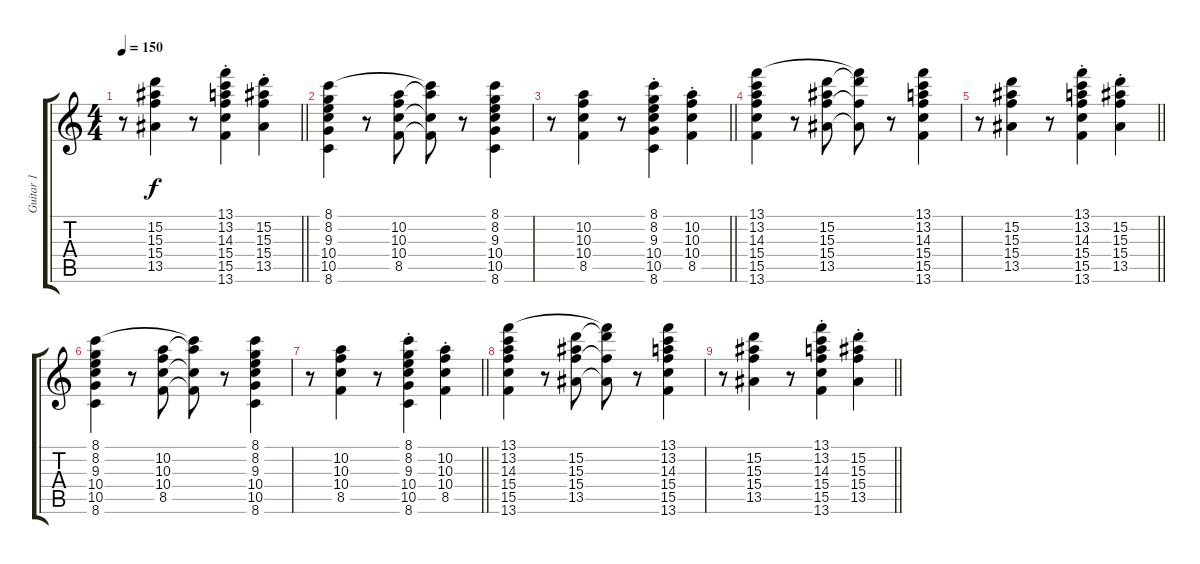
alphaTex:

\track ("Guitar 1" "Guitar 1") {instrument distortionguitar}
\staff {score tabs}
\tuning (E4 B3 G3 D3 A2 E2) {hide}
\ts (4 4)
\tempo 150
\clef g2
\barLineRight lightlight
\ks c
r.8{dy f} (15.2 15.3 15.4 13.5).4 r.8 (13.1{st} 13.2{st} 14.3{st} 15.4{st} 15.5{st} 13.6{st}).4 (15.2{st} 15.3{st} 15.4{st} 13.5{st}).4 |
(8.1 8.2 9.3 10.4 10.5 8.6).4 r.8 (10.2 10.3 10.4 8.5).8 (8.1{t} 10.2{t} 10.4{t} 8.5{t}).8 r.8 (8.1 8.2 9.3 10.4 10.5 8.6).4 |
\barLineRight lightlight
r.8 (10.2 10.3 10.4 8.5).4 r.8 (8.1{st} 8.2{st} 9.3{st} 10.4{st} 10.5{st} 8.6{st}).4 (10.2{st} 10.3{st} 10.4{st} 8.5{st}).4 |
(13.1 13.2 14.3 15.4 15.5 13.6).4 r.8 (15.2 15.3 15.4 13.5).8 (13.1{t} 15.2{t} 15.4{t} 13.5{t}).8 r.8 (13.1 13.2 14.3 15.4 15.5 13.6).4 |
\barLineRight lightlight
r.8 (15.2 15.3 15.4 13.5).4 r.8 (13.1{st} 13.2{st} 14.3{st} 15.4{st} 15.5{st} 13.6{st}).4 (15.2{st} 15.3{st} 15.4{st} 13.5{st}).4 |
(8.1 8.2 9.3 10.4 10.5 8.6).4 r.8 (10.2 10.3 10.4 8.5).8 (8.1{t} 10.2{t} 10.4{t} 8.5{t}).8 r.8 (8.1 8.2 9.3 10.4 10.5 8.6).4 |
\barLineRight lightlight
r.8 (10.2 10.3 10.4 8.5).4 r.8 (8.1{st} 8.2{st} 9.3{st} 10.4{st} 10.5{st} 8.6{st}).4 (10.2{st} 10.3{st} 10.4{st} 8.5{st}).4 |
(13.1 13.2 14.3 15.4 15.5 13.6).4 r.8 (15.2 15.3 15.4 13.5).8 (13.1{t} 15.2{t} 15.4{t} 13.5{t}).8 r.8 (13.1 13.2 14.3 15.4 15.5 13.6).4 |
\barLineRight lightlight
r.8 (15.2 15.3 15.4 13.5).4 r.8 (13.1{st} 13.2{st} 14.3{st} 15.4{st} 15.5{st} 13.6{st}).4 (15.2{st} 15.3{st} 15.4{st} 13.5{st}).4
